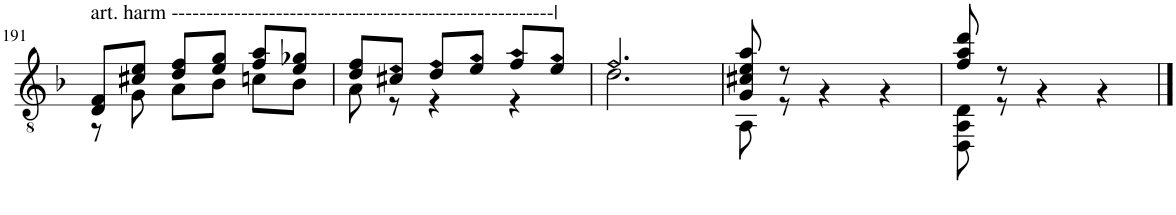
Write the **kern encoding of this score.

**kern
*part1
*staff1
*I"Guitar
!!LO:PB:g=z
*clefGv2
*k[b-]
*M3/4
=191
*^
!LO:TX:a:t=art. harm -------------------------------------------------------|	!
8D/ 8F/L	8r
8c#X/ 8e/J	8G\
8d/ 8f/L	8A\L
8e/ 8g/J	8B-\J
8f/ 8a/L	8cn\L
8e/ 8g-X/J	8B-\J
=192	=192
8d/ 8f/L	8A\
8c#X/ 8e/J	8r
8d/ 8f/L	4r
8e/ 8g/J	.
8f/ 8a/L	4r
8e/ 8g/J	.
=193	=193
2.f/	2.d\
=194	=194
8G/ 8c#X/ 8e/ 8a/	8AA\
8r	8r
2ryy	4r
.	4r
=195	=195
8f/ 8a/ 8dd/	8DD\ 8AA\ 8D\
8r	8r
2ryy	4r
.	4r
*v	*v
==
*-
